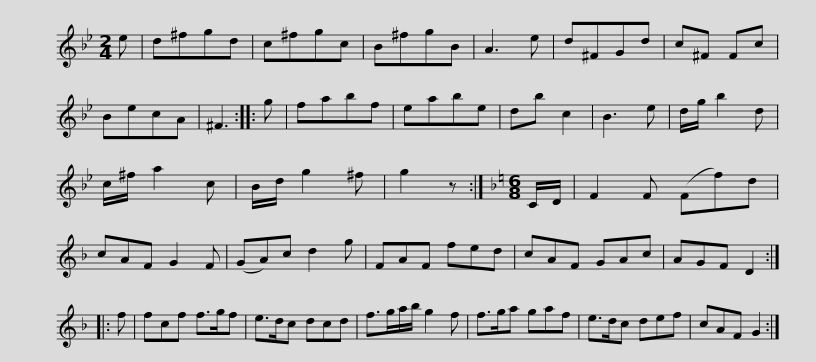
X:1
L:1/8
M:2/4
I:linebreak $
K:Gmin
V:1 treble
V:1
 e | d^fgd | c^fgc | B^fgB | A3 e | %5
 d^FGd | c^F Fc | BecA | ^F3 :: g | %10
 fabf |$ eabe | db c2 | B3 e | d/g/ b2 d | %15
 c/^f/ a2 c | B/d/ g2 ^f | g2 z :|[K:F][M:6/8] C/D/ | F2 F (Ff)d | %20
 cAF G2 F |$ (GA)c d2 g | FAF fed | cAF GAc | AGF D2 :: %25
 f | fcf f>gf | e>dc dcd | f>ga/b/ g2 f |$ f>ga gaf | %30
 e>dc def | cAF G2 :| %32
